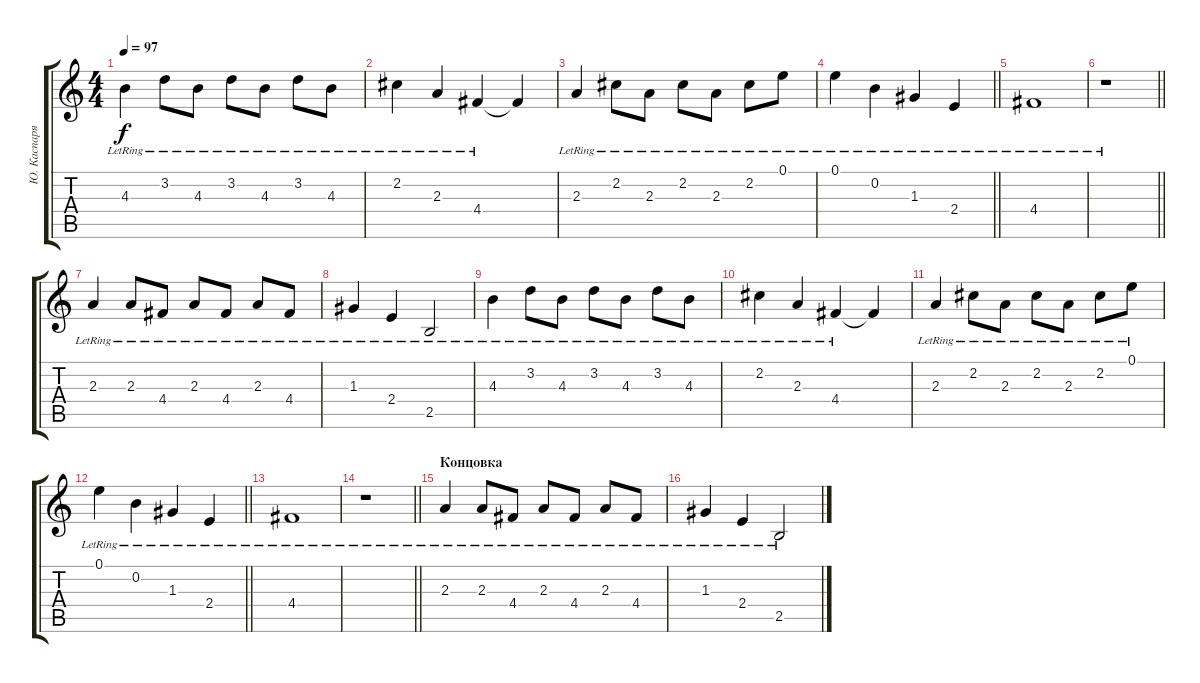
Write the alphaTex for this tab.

\track ("Ю. Каспарян" "Ю. Каспаря") {instrument electricguitarclean}
\staff {score tabs}
\tuning (E4 B3 G3 D3 A2 E2) {hide}
\ts (4 4)
\tempo 97
\clef g2
\ks c
4.3{lr}.4{dy f} 3.2{lr}.8 4.3{lr}.8 3.2{lr}.8 4.3{lr}.8 3.2{lr}.8 4.3{lr}.8 |
2.2{lr}.4 2.3{lr}.4 4.4{lr}.4 4.4{t}.4 |
2.3{lr}.4 2.2{lr}.8 2.3{lr}.8 2.2{lr}.8 2.3{lr}.8 2.2{lr}.8 0.1{lr}.8 |
\barLineRight lightlight
0.1{lr}.4 0.2{lr}.4 1.3{lr}.4 2.4{lr}.4 |
4.4{lr}.1 |
\barLineRight lightlight
r.1 |
2.3{lr}.4 2.3{lr}.8 4.4{lr}.8 2.3{lr}.8 4.4{lr}.8 2.3{lr}.8 4.4{lr}.8 |
1.3{lr}.4 2.4{lr}.4 2.5{lr}.2 |
4.3{lr}.4 3.2{lr}.8 4.3{lr}.8 3.2{lr}.8 4.3{lr}.8 3.2{lr}.8 4.3{lr}.8 |
2.2{lr}.4 2.3{lr}.4 4.4{lr}.4 4.4{t}.4 |
2.3{lr}.4 2.2{lr}.8 2.3{lr}.8 2.2{lr}.8 2.3{lr}.8 2.2{lr}.8 0.1{lr}.8 |
\barLineRight lightlight
0.1{lr}.4 0.2{lr}.4 1.3{lr}.4 2.4{lr}.4 |
4.4{lr}.1 |
\barLineRight lightlight
r.1 |
\section ("" "Концовка")
2.3{lr}.4 2.3{lr}.8 4.4{lr}.8 2.3{lr}.8 4.4{lr}.8 2.3{lr}.8 4.4{lr}.8 |
1.3{lr}.4 2.4{lr}.4 2.5{lr}.2
